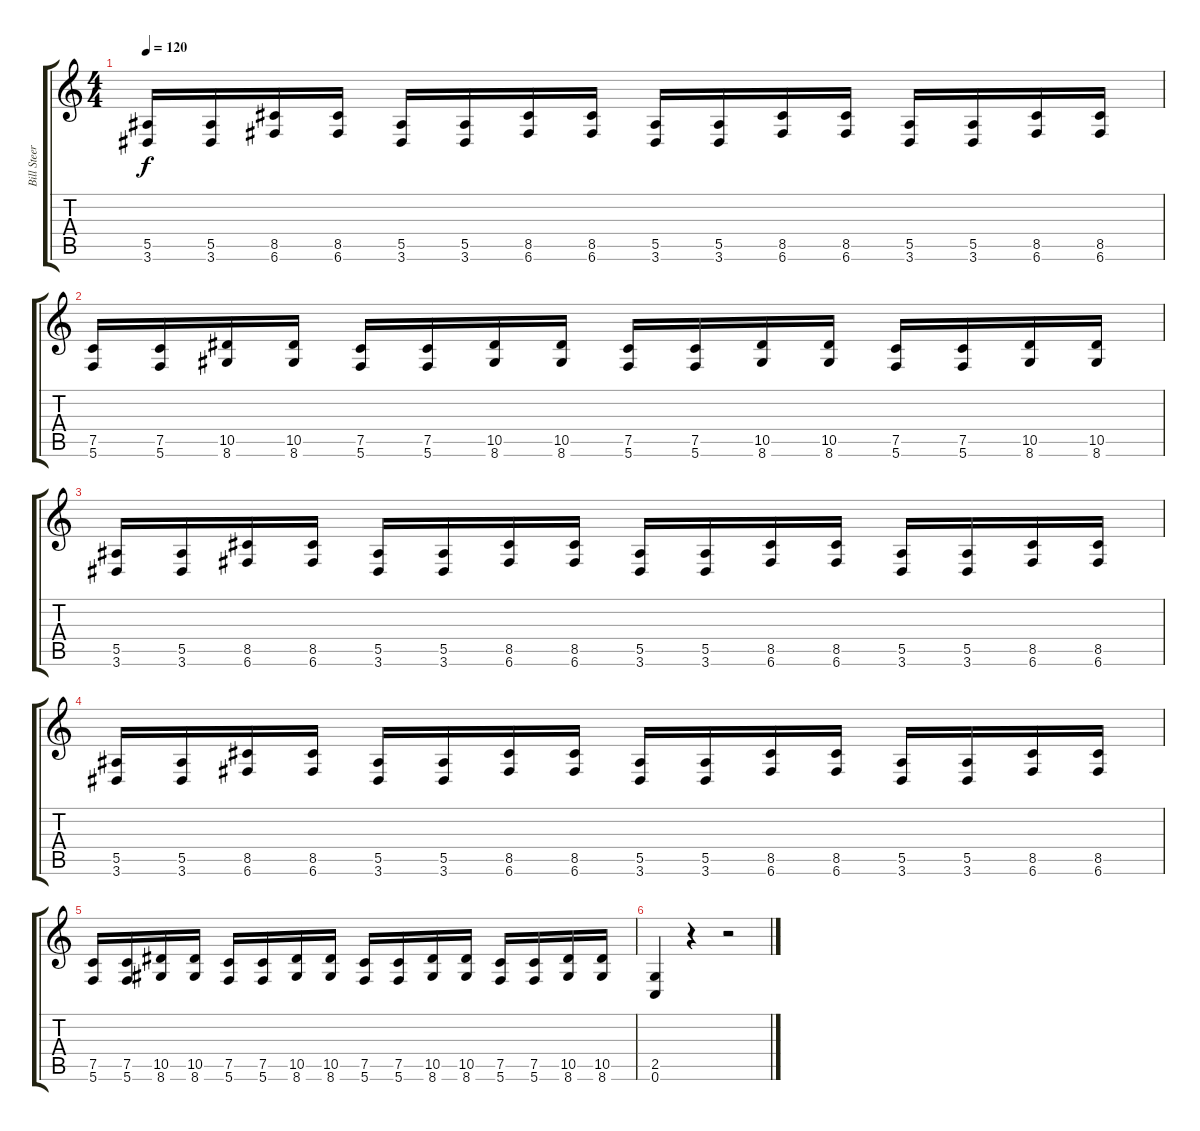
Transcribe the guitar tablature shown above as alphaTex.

\track ("Bill Steer" "Bill Steer") {instrument distortionguitar}
\staff {score tabs}
\tuning (C4 G3 Eb3 Bb2 F2 C2) {hide}
\ts (4 4)
\tempo 120
\clef g2
\ks c
(5.5 3.6).16{dy f} (5.5 3.6).16 (8.5 6.6).16 (8.5 6.6).16 (5.5 3.6).16 (5.5 3.6).16 (8.5 6.6).16 (8.5 6.6).16 (5.5 3.6).16 (5.5 3.6).16 (8.5 6.6).16 (8.5 6.6).16 (5.5 3.6).16 (5.5 3.6).16 (8.5 6.6).16 (8.5 6.6).16 |
(7.5 5.6).16 (7.5 5.6).16 (10.5 8.6).16 (10.5 8.6).16 (7.5 5.6).16 (7.5 5.6).16 (10.5 8.6).16 (10.5 8.6).16 (7.5 5.6).16 (7.5 5.6).16 (10.5 8.6).16 (10.5 8.6).16 (7.5 5.6).16 (7.5 5.6).16 (10.5 8.6).16 (10.5 8.6).16 |
(5.5 3.6).16 (5.5 3.6).16 (8.5 6.6).16 (8.5 6.6).16 (5.5 3.6).16 (5.5 3.6).16 (8.5 6.6).16 (8.5 6.6).16 (5.5 3.6).16 (5.5 3.6).16 (8.5 6.6).16 (8.5 6.6).16 (5.5 3.6).16 (5.5 3.6).16 (8.5 6.6).16 (8.5 6.6).16 |
(5.5 3.6).16 (5.5 3.6).16 (8.5 6.6).16 (8.5 6.6).16 (5.5 3.6).16 (5.5 3.6).16 (8.5 6.6).16 (8.5 6.6).16 (5.5 3.6).16 (5.5 3.6).16 (8.5 6.6).16 (8.5 6.6).16 (5.5 3.6).16 (5.5 3.6).16 (8.5 6.6).16 (8.5 6.6).16 |
(7.5 5.6).16 (7.5 5.6).16 (10.5 8.6).16 (10.5 8.6).16 (7.5 5.6).16 (7.5 5.6).16 (10.5 8.6).16 (10.5 8.6).16 (7.5 5.6).16 (7.5 5.6).16 (10.5 8.6).16 (10.5 8.6).16 (7.5 5.6).16 (7.5 5.6).16 (10.5 8.6).16 (10.5 8.6).16 |
(2.5 0.6).4 r.4 r.2
